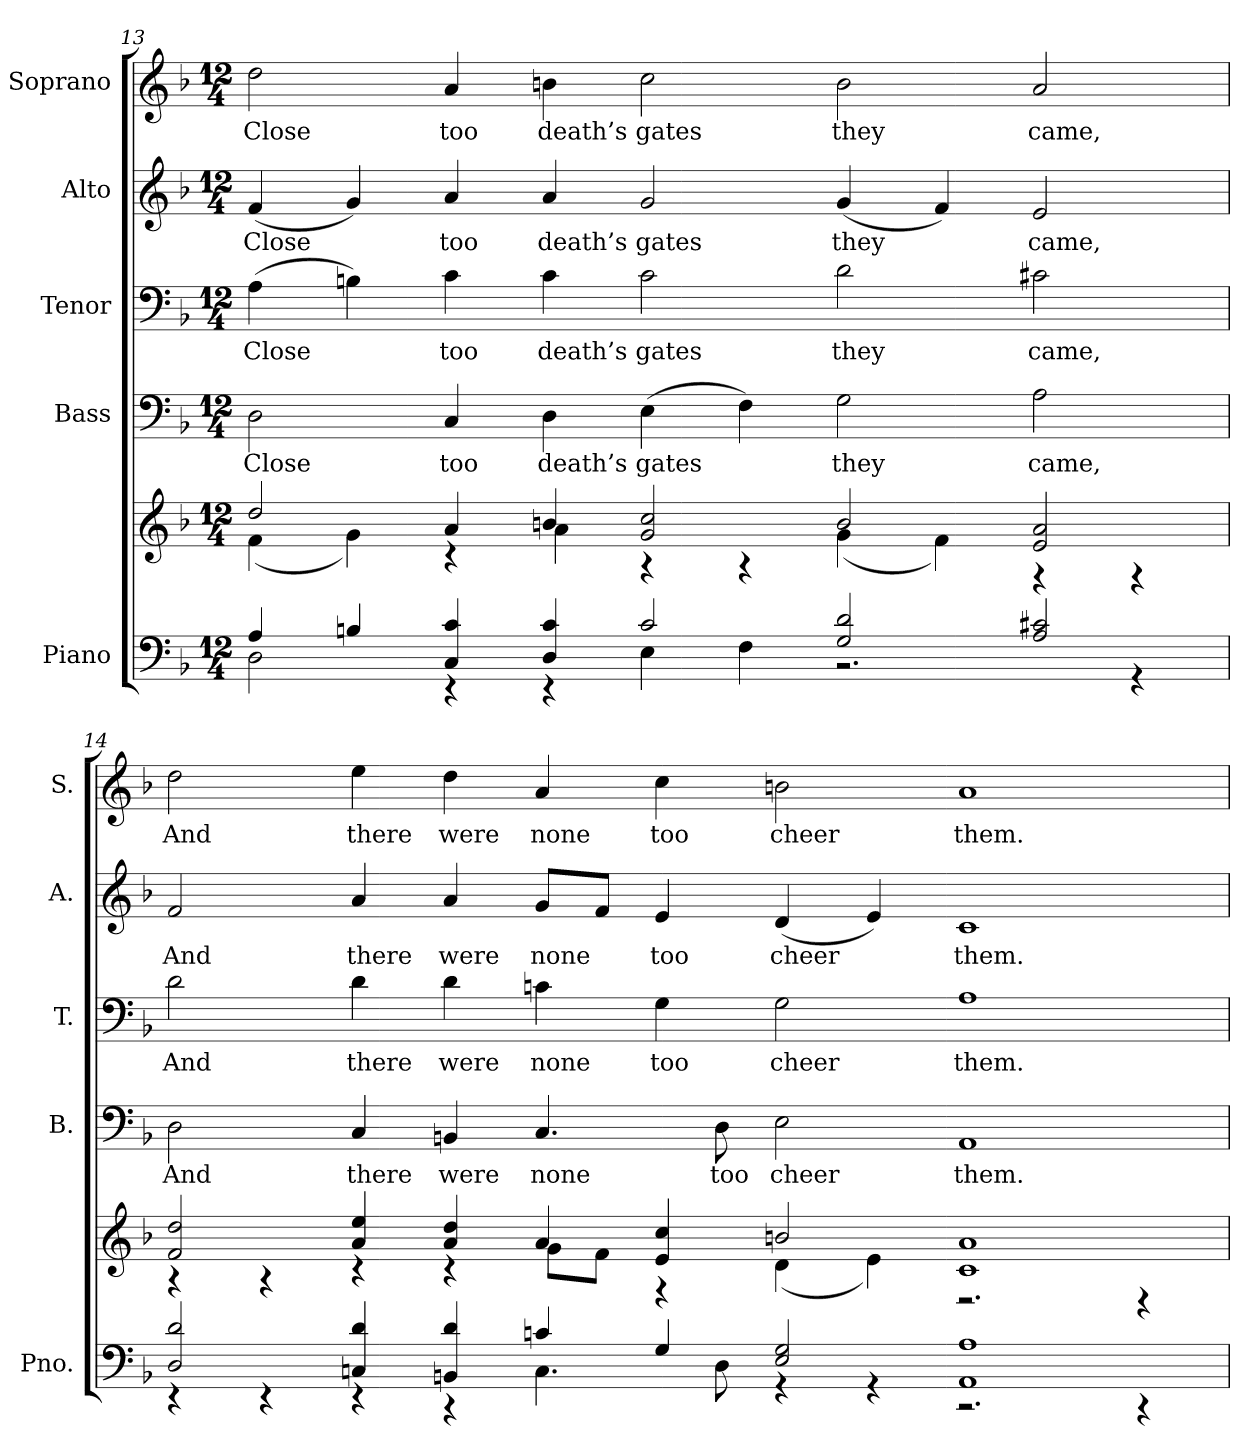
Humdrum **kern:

**kern	**kern	**kern	**text	**kern	**text	**kern	**text	**kern	**text
*part5	*part5	*part4	*part4	*part3	*part3	*part2	*part2	*part1	*part1
*staff6	*staff5	*staff4	*staff4	*staff3	*staff3	*staff2	*staff2	*staff1	*staff1
*I"Piano	*	*I"Bass	*	*I"Tenor	*	*I"Alto	*	*I"Soprano	*
*I'Pno.	*	*I'B.	*	*I'T.	*	*I'A.	*	*I'S.	*
!!LO:PB:g=z
*clefF4	*clefG2	*clefF4	*	*clefF4	*	*clefG2	*	*clefG2	*
*k[b-]	*k[b-]	*k[b-]	*	*k[b-]	*	*k[b-]	*	*k[b-]	*
*F:	*F:	*F:	*	*F:	*	*F:	*	*F:	*
*M12/4	*M12/4	*M12/4	*	*M12/4	*	*M12/4	*	*M12/4	*
=13	=13	=13	=13	=13	=13	=13	=13	=13	=13
*^	*^	*	*	*	*	*	*	*	*
!	!	!	!	!	!LO:LY:b:color=#000000	!	!	!	!	!	!
!	!	!	!	!	!	!	!LO:LY:b:color=#000000	!	!	!	!
!	!	!	!	!	!	!	!	!	!LO:LY:b:color=#000000	!	!
!	!	!	!	!	!	!	!	!	!	!	!LO:LY:b:color=#000000
4Ai/	2Di\	2ddi/	(4fi\	2Di\	Close	(4Ai\	Close	(4fi/	Close	2ddi\	Close
4Bni/	.	.	4gi\)	.	.	4Bni\)	.	4gi/)	.	.	.
!	!	!	!	!	!LO:LY:b:color=#000000	!	!	!	!	!	!
!	!	!	!	!	!	!	!LO:LY:b:color=#000000	!	!	!	!
!	!	!	!	!	!	!	!	!	!LO:LY:b:color=#000000	!	!
!	!	!	!	!	!	!	!	!	!	!	!LO:LY:b:color=#000000
4Ci/ 4ci	4r	4ai/	4r	4Ci/	too	4ci\	too	4ai/	too	4ai/	too
!	!	!	!	!	!LO:LY:b:color=#000000	!	!	!	!	!	!
!	!	!	!	!	!	!	!LO:LY:b:color=#000000	!	!	!	!
!	!	!	!	!	!	!	!	!	!LO:LY:b:color=#000000	!	!
!	!	!	!	!	!	!	!	!	!	!	!LO:LY:b:color=#000000
4Di/ 4ci	4r	4bni/	4ai\	4Di\	death’s	4ci\	death’s	4ai/	death’s	4bni\	death’s
!	!	!	!	!	!LO:LY:b:color=#000000	!	!	!	!	!	!
!	!	!	!	!	!	!	!LO:LY:b:color=#000000	!	!	!	!
!	!	!	!	!	!	!	!	!	!LO:LY:b:color=#000000	!	!
!	!	!	!	!	!	!	!	!	!	!	!LO:LY:b:color=#000000
2ci/	4Ei\	2gi/ 2cci	4r	(4Ei\	gates	2ci\	gates	2gi/	gates	2cci\	gates
.	4Fi\	.	4r	4Fi\)	.	.	.	.	.	.	.
!	!	!	!	!	!LO:LY:b:color=#000000	!	!	!	!	!	!
!	!	!	!	!	!	!	!LO:LY:b:color=#000000	!	!	!	!
!	!	!	!	!	!	!	!	!	!LO:LY:b:color=#000000	!	!
!	!	!	!	!	!	!	!	!	!	!	!LO:LY:b:color=#000000
2Gi/ 2di	2.r	2bi/	(4gi\	2Gi\	they	2di\	they	(4gi/	they	2bi\	they
.	.	.	4fi\)	.	.	.	.	4fi/)	.	.	.
!	!	!	!	!	!LO:LY:b:color=#000000	!	!	!	!	!	!
!	!	!	!	!	!	!	!LO:LY:b:color=#000000	!	!	!	!
!	!	!	!	!	!	!	!	!	!LO:LY:b:color=#000000	!	!
!	!	!	!	!	!	!	!	!	!	!	!LO:LY:b:color=#000000
2Ai/ 2c#Xi	.	2ei/ 2ai	4r	2Ai\	came,	2c#Xi\	came,	2ei/	came,	2ai/	came,
.	4r	.	4r	.	.	.	.	.	.	.	.
!!LO:PB:g=z
=14	=14	=14	=14	=14	=14	=14	=14	=14	=14	=14	=14
!	!	!	!	!	!LO:LY:b:color=#000000	!	!	!	!	!	!
!	!	!	!	!	!	!	!LO:LY:b:color=#000000	!	!	!	!
!	!	!	!	!	!	!	!	!	!LO:LY:b:color=#000000	!	!
!	!	!	!	!	!	!	!	!	!	!	!LO:LY:b:color=#000000
2Di/ 2di	4r	2fi/ 2ddi	4r	2Di\	And	2di\	And	2fi/	And	2ddi\	And
.	4r	.	4r	.	.	.	.	.	.	.	.
!	!	!	!	!	!LO:LY:b:color=#000000	!	!	!	!	!	!
!	!	!	!	!	!	!	!LO:LY:b:color=#000000	!	!	!	!
!	!	!	!	!	!	!	!	!	!LO:LY:b:color=#000000	!	!
!	!	!	!	!	!	!	!	!	!	!	!LO:LY:b:color=#000000
4Cni/ 4di	4r	4ai/ 4eei	4r	4Ci/	there	4di\	there	4ai/	there	4eei\	there
!	!	!	!	!	!LO:LY:b:color=#000000	!	!	!	!	!	!
!	!	!	!	!	!	!	!LO:LY:b:color=#000000	!	!	!	!
!	!	!	!	!	!	!	!	!	!LO:LY:b:color=#000000	!	!
!	!	!	!	!	!	!	!	!	!	!	!LO:LY:b:color=#000000
4BBni/ 4di	4r	4ai/ 4ddi	4r	4BBni/	were	4di\	were	4ai/	were	4ddi\	were
!	!	!	!	!	!LO:LY:b:color=#000000	!	!	!	!	!	!
!	!	!	!	!	!	!	!LO:LY:b:color=#000000	!	!	!	!
!	!	!	!	!	!	!	!	!	!LO:LY:b:color=#000000	!	!
!	!	!	!	!	!	!	!	!	!	!	!LO:LY:b:color=#000000
4cni/	4.Ci\	4ai/	8gi\L	4.Ci/	none	4cni\	none	8gi/L	none	4ai/	none
.	.	.	8fi\J	.	.	.	.	8fi/J	.	.	.
!	!	!	!	!	!	!	!LO:LY:b:color=#000000	!	!	!	!
!	!	!	!	!	!	!	!	!	!LO:LY:b:color=#000000	!	!
!	!	!	!	!	!	!	!	!	!	!	!LO:LY:b:color=#000000
4Gi/	.	4ei/ 4cci	4r	.	.	4Gi\	too	4ei/	too	4cci\	too
!	!	!	!	!	!LO:LY:b:color=#000000	!	!	!	!	!	!
.	8Di\	.	.	8Di\	too	.	.	.	.	.	.
!	!	!	!	!	!LO:LY:b:color=#000000	!	!	!	!	!	!
!	!	!	!	!	!	!	!LO:LY:b:color=#000000	!	!	!	!
!	!	!	!	!	!	!	!	!	!LO:LY:b:color=#000000	!	!
!	!	!	!	!	!	!	!	!	!	!	!LO:LY:b:color=#000000
2Ei/ 2Gi	4r	2bni/	(4di\	2Ei\	cheer	2Gi\	cheer	(4di/	cheer	2bni\	cheer
.	4r	.	4ei\)	.	.	.	.	4ei/)	.	.	.
!	!	!	!	!	!LO:LY:b:color=#000000	!	!	!	!	!	!
!	!	!	!	!	!	!	!LO:LY:b:color=#000000	!	!	!	!
!	!	!	!	!	!	!	!	!	!LO:LY:b:color=#000000	!	!
!	!	!	!	!	!	!	!	!	!	!	!LO:LY:b:color=#000000
1AAi 1Ai	2.r	1ci 1ai	2.r	1AAi	them.	1Ai	them.	1ci	them.	1ai	them.
.	4r	.	4r	.	.	.	.	.	.	.	.
*v	*v	*	*	*	*	*	*	*	*	*	*
*	*v	*v	*	*	*	*	*	*	*	*
=	=	=	=	=	=	=	=	=	=
*-	*-	*-	*-	*-	*-	*-	*-	*-	*-
